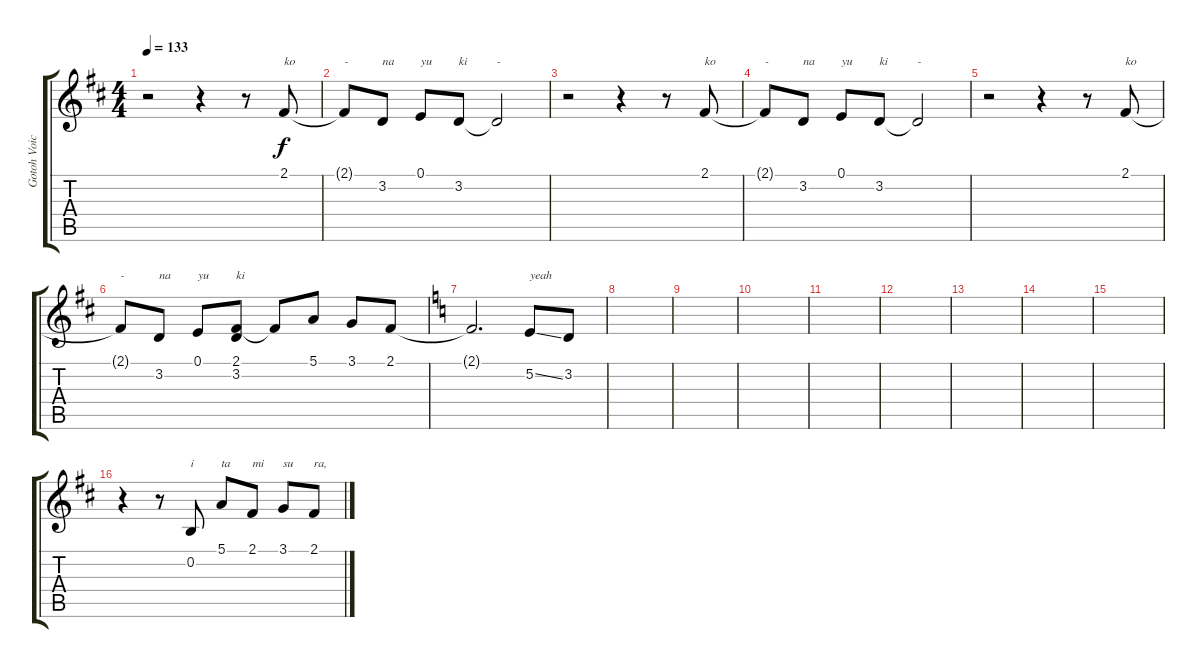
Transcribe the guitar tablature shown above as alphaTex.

\track ("Gotoh Voice" "Gotoh Voic") {instrument clarinet}
\staff {score tabs}
\tuning (E4 B3 G3 D3 A2 E2) {hide}
\ts (4 4)
\tempo 133
\clef g2
\ks d
r.2{dy f} r.4 r.8 2.1.8{txt "ko"} |
2.1{t}.8{txt "-"} 3.2.8{txt "na"} 0.1.8{txt "yu"} 3.2.8{txt "ki"} 3.2{t}.2{txt "-"} |
r.2 r.4 r.8 2.1.8{txt "ko"} |
2.1{t}.8{txt "-"} 3.2.8{txt "na"} 0.1.8{txt "yu"} 3.2.8{txt "ki"} 3.2{t}.2{txt "-"} |
r.2 r.4 r.8 2.1.8{txt "ko"} |
2.1{t}.8{txt "-"} 3.2.8{txt "na"} 0.1.8{txt "yu"} (2.1 3.2).8{txt "ki"} 2.1{t}.8 5.1.8 3.1.8 2.1.8 |
\ks c
2.1{t}.2{d} 5.2{ss}.8{txt "yeah"} 3.2.8 |
|
|
|
|
|
|
|
|
\ks d
r.4 r.8 0.2.8{txt "i"} 5.1.8{txt "ta"} 2.1.8{txt "mi"} 3.1.8{txt "su"} 2.1.8{txt "ra,"}
